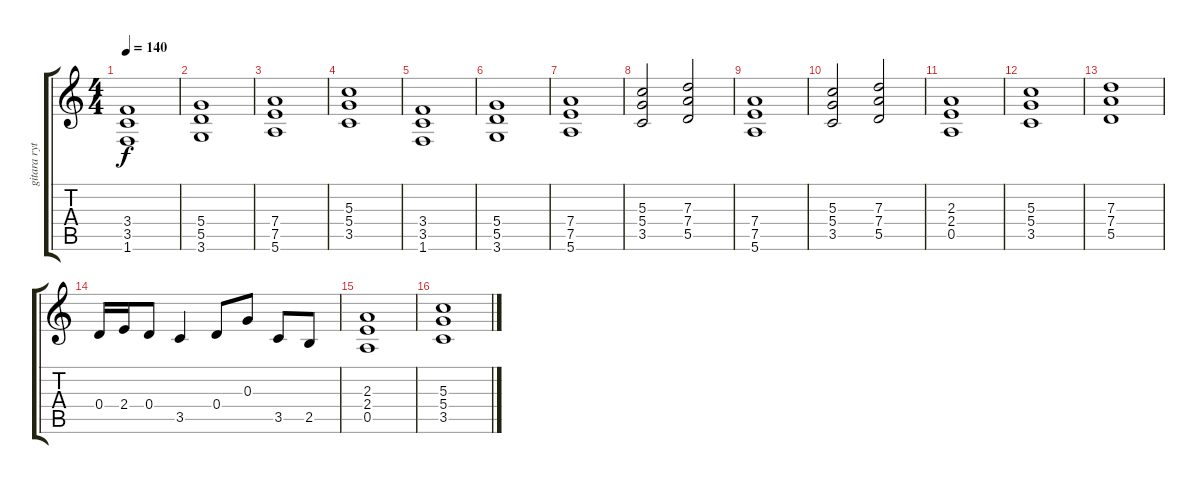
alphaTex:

\track ("gitara rytmiczna " "gitara ryt") {instrument overdrivenguitar}
\staff {score tabs}
\tuning (E4 B3 G3 D3 A2 E2) {hide}
\ts (4 4)
\tempo 140
\clef g2
\ks c
(3.4 3.5 1.6).1{dy f} |
(5.4 5.5 3.6).1 |
(7.4 7.5 5.6).1 |
(5.3 5.4 3.5).1 |
(3.4 3.5 1.6).1 |
(5.4 5.5 3.6).1 |
(7.4 7.5 5.6).1 |
(5.3 5.4 3.5).2 (7.3 7.4 5.5).2 |
(7.4 7.5 5.6).1 |
(5.3 5.4 3.5).2 (7.3 7.4 5.5).2 |
(2.3 2.4 0.5).1 |
(5.3 5.4 3.5).1 |
(7.3 7.4 5.5).1 |
0.4.16 2.4.16 0.4.8 3.5.4 0.4.8 0.3.8 3.5.8 2.5.8 |
(2.3 2.4 0.5).1 |
(5.3 5.4 3.5).1
